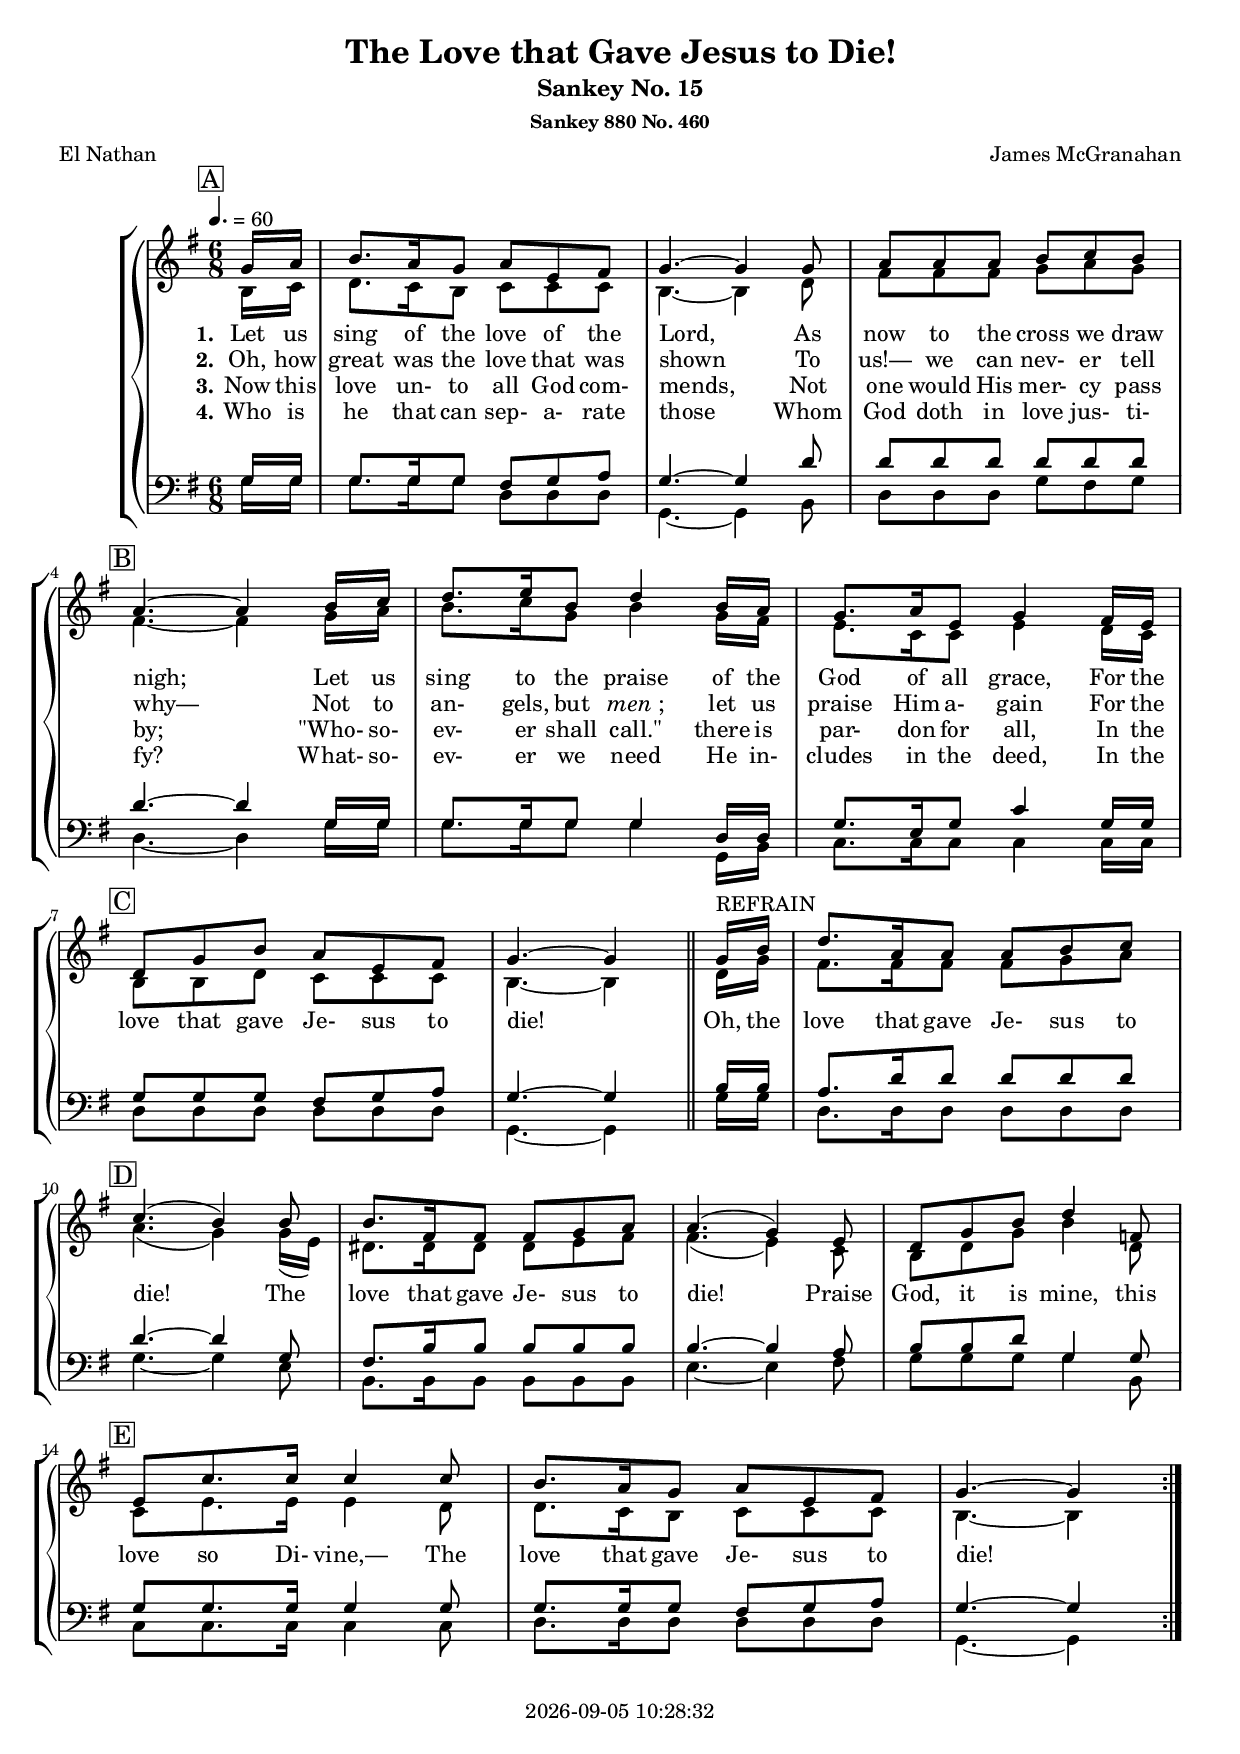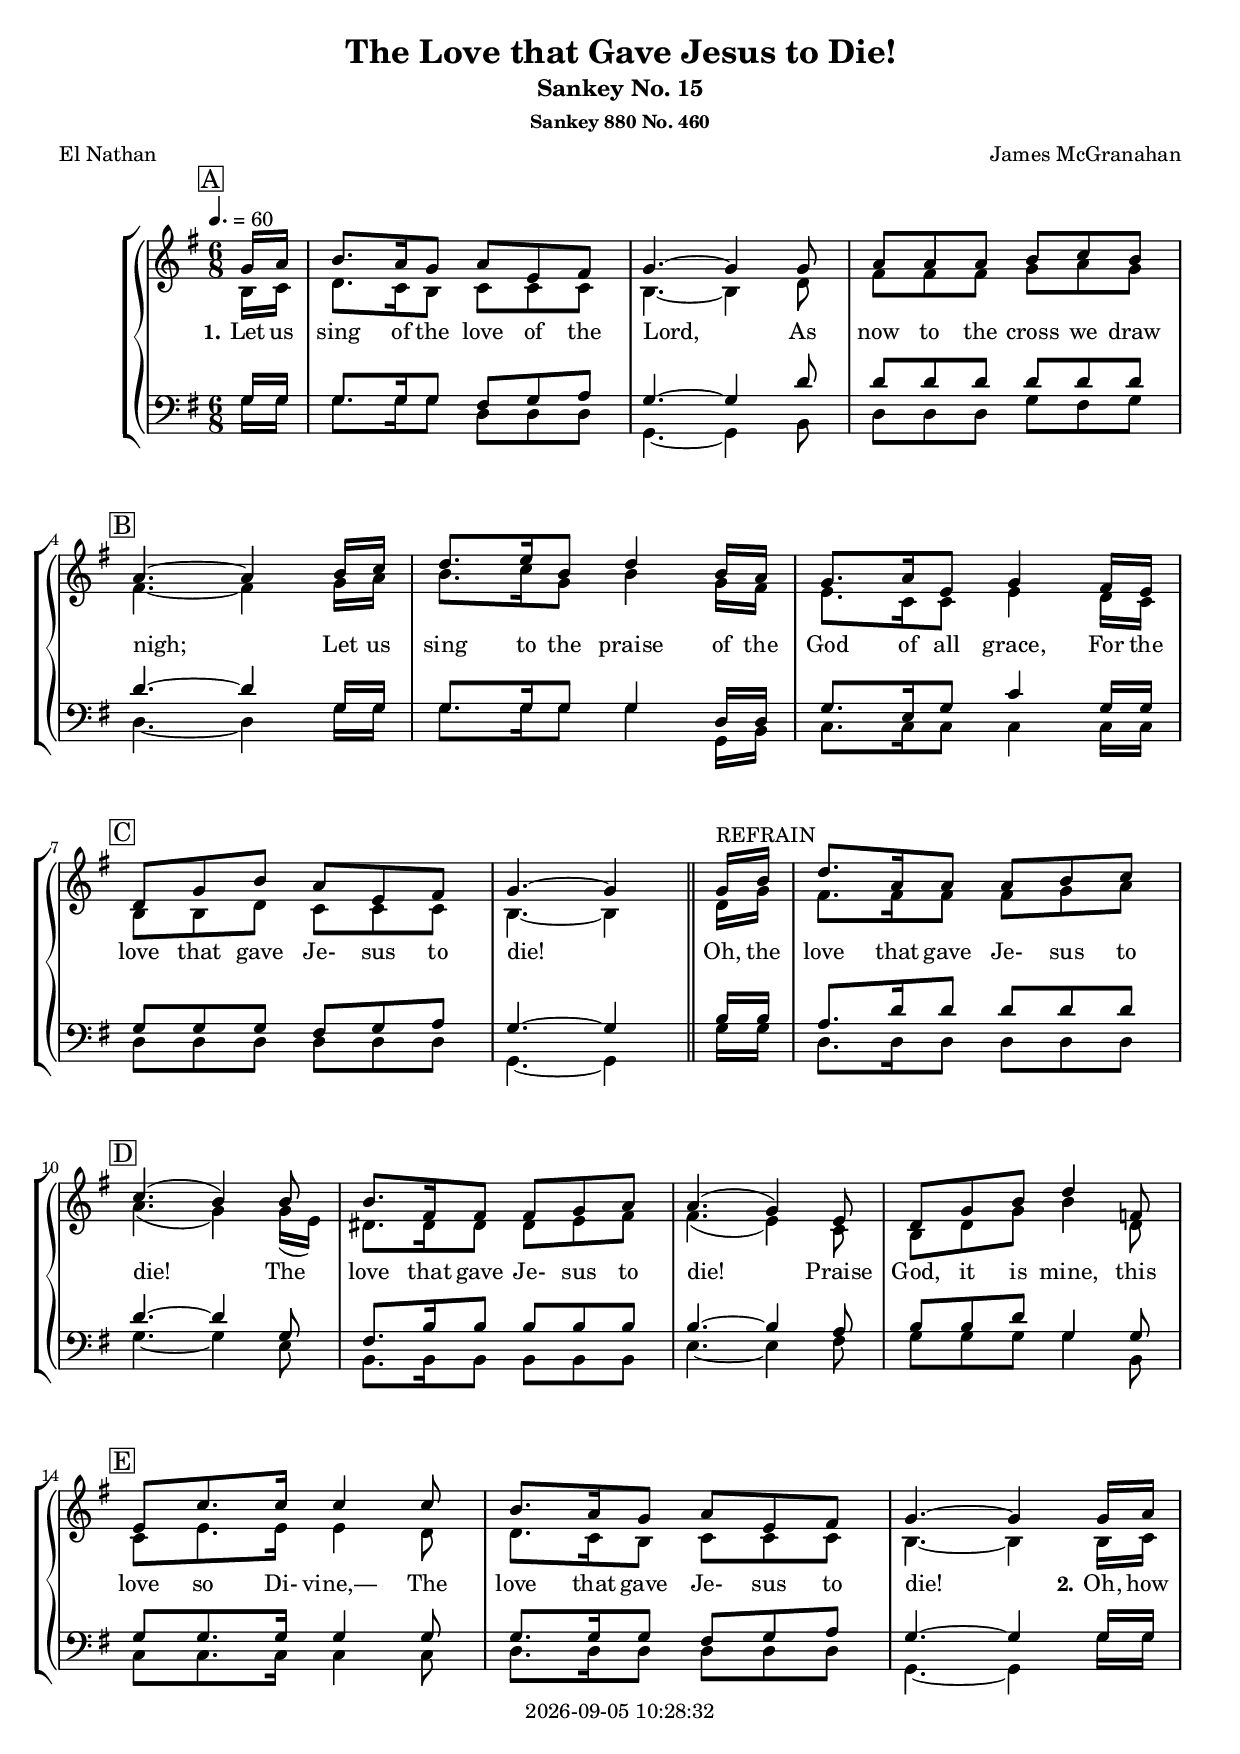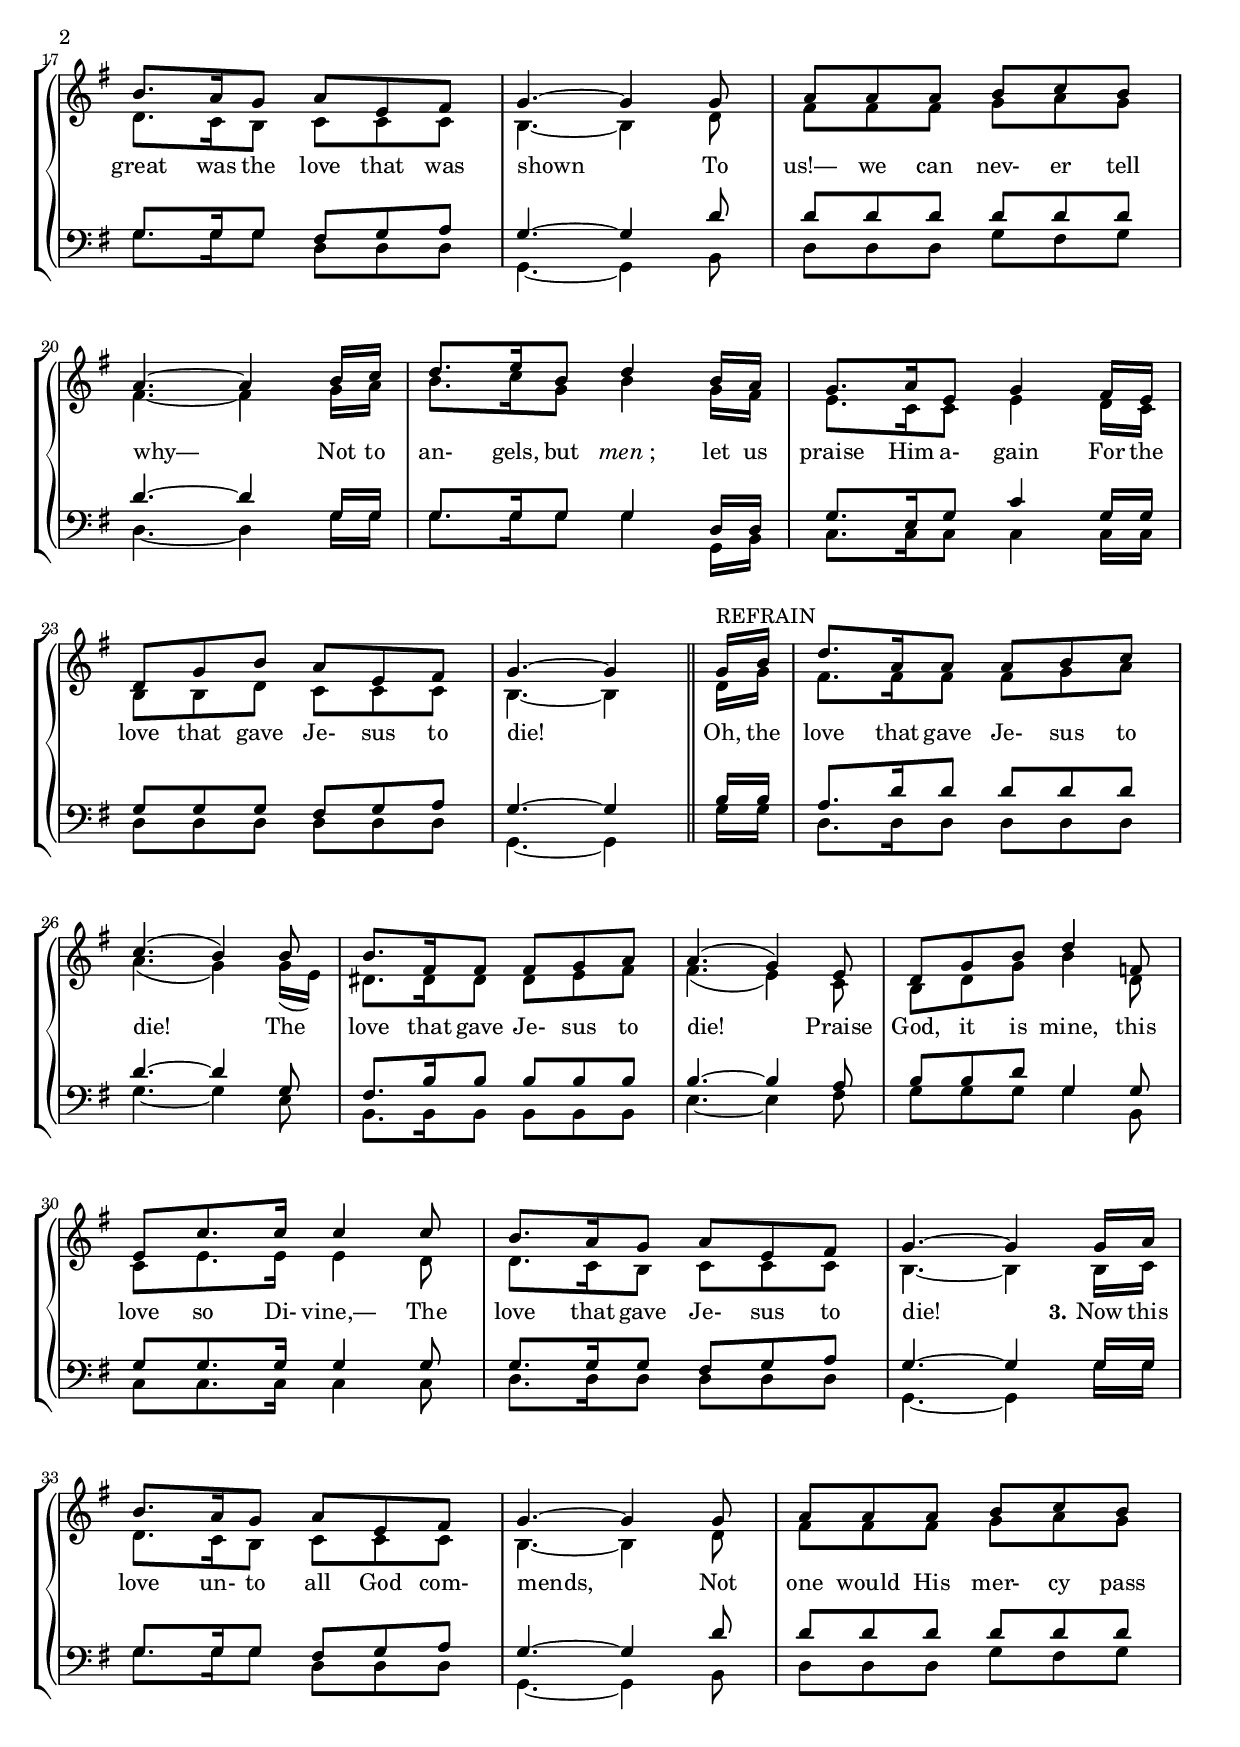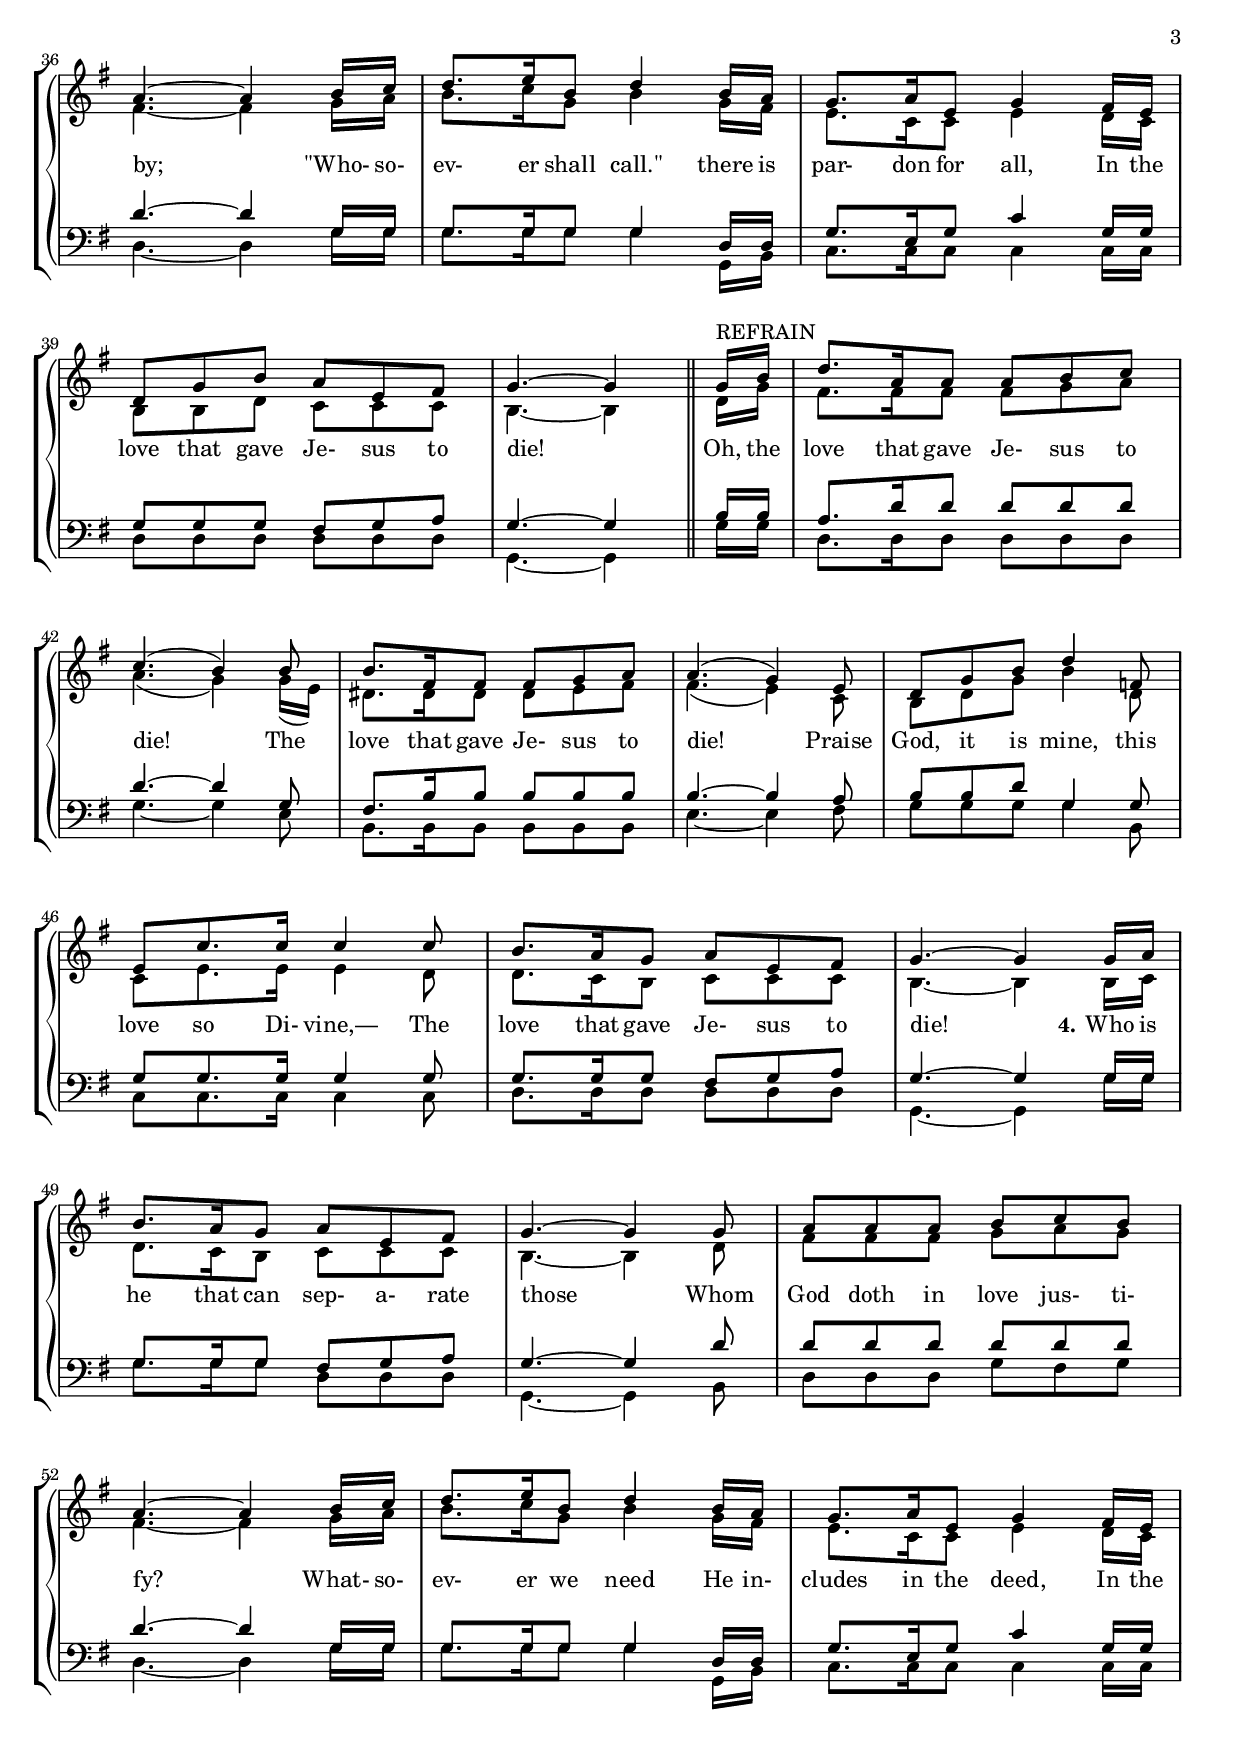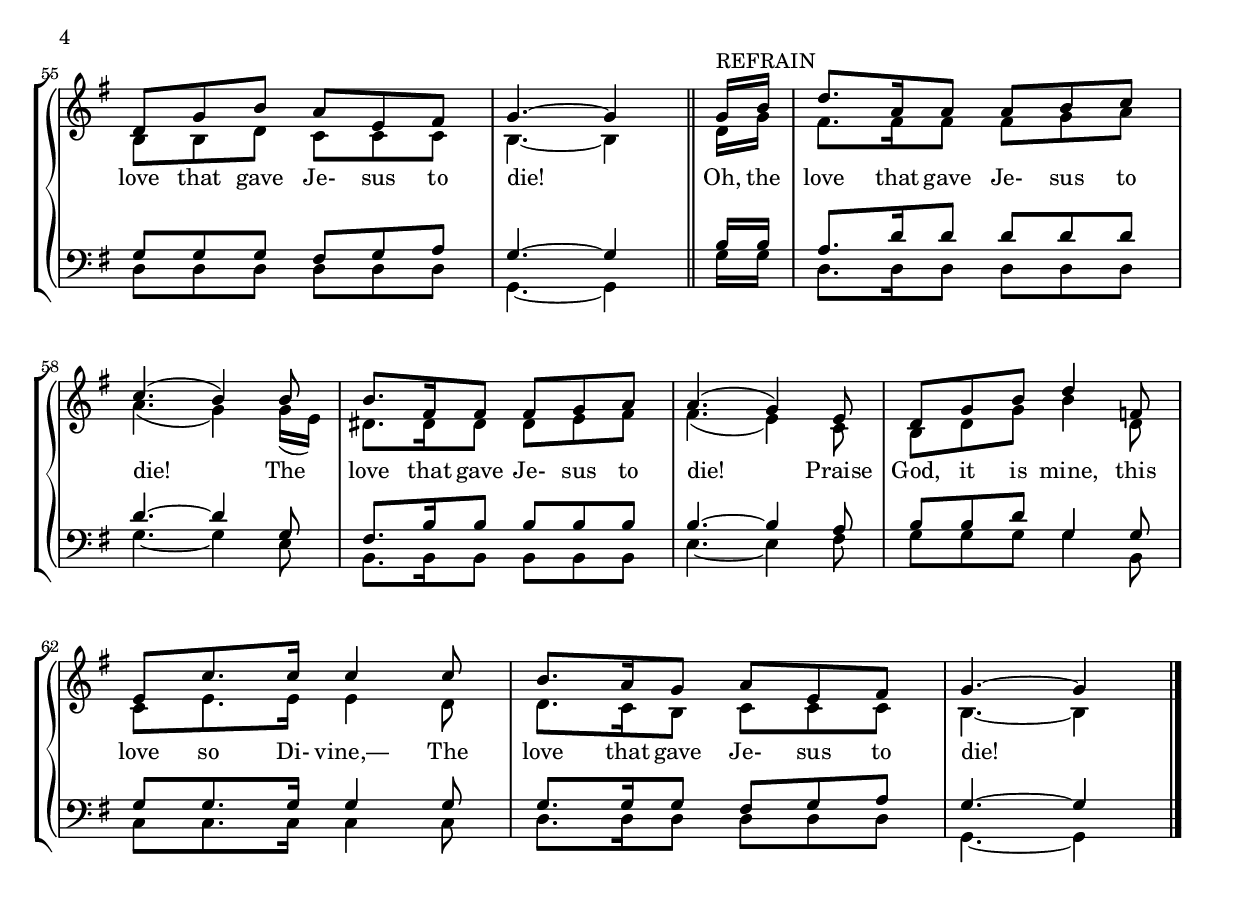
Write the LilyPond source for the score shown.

\version "2.20.2"

\include "articulate.ly"

today = #(strftime "%Y-%m-%d %H:%M:%S" (localtime (current-time)))

\header {
% centered at top
%  dedication  = "dedication"
  title       = "The Love that Gave Jesus to Die!"
  subtitle    = "Sankey No. 15"
  subsubtitle = "Sankey 880 No. 460"
%  instrument  = "instrument"
  
% arrangement of following lines:
%
%  poet    composer
%  meter   arranger
%  piece       opus

  composer    = "James McGranahan"
%  arranger    = "arranger"
%  opus        = "opus"

  poet        = "El Nathan"
%  meter       = "meter"
%  piece       = "piece"

% centered at bottom
% tagline     = "tagline" % default lilypond version
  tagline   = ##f
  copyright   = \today
}

 #(set-global-staff-size 18)

global = {
  \key g \major
  \time 6/8
  \tempo 4.=60
  \partial 8
}

RehearsalTrack = {
% \set Score.currentBarNumber = #5
% \mark \markup { \circle "1a" }
  \mark \markup { \box "A" } s8 s2.*3
  \mark \markup { \box "B" } s2.*3
  \mark \markup { \box "C" } s2.*3
  \mark \markup { \box "D" } s2.*4
  \mark \markup { \box "E" } s2.*2 s4. s4
}

TempoTrack = {
}

soprano = \relative c'' {
  \global
  \repeat volta 4 {
    g16 a
    b8. a16 g8 a e fis
    g4.~ g4 g8
    a8 a a b c b \break
    a4.~a4 b16 c % B
    d8. e16 b8 d4 b16 a
    g8. a16 e8 g4 fis16 e \break
    d8 g b a e fis % C
    g4.~g4 \bar "||" g16^\markup REFRAIN b
    d8. a16 a8 a b c \break
    c4.(b4) b8 % D
    b8. fis16 fis8 fis g a
    a4.(g4) e8
    d8 g b d4 f,8 \break
    e8 c'8. c16 c4 c8 % E
    b8. a16 g8 a e fis

    g4.~g4
  }
}

dynamicsWomen = {
  \override DynamicTextSpanner.style = #'none
}

alto = \relative c' {
  \global
  \repeat volta 4 {
    b16 c
    d8. c16 b8 c c c
    b4.~b4 d8
    fis8 fis fis g a g
    fis4.~fis4 g16 a % B
    b8. c16 g8 b4 g16 fis
    e8. c16 c8 e4 d16 c
    b8 b d c c c % C
    b4.~b4 \bar "||" d16 g
    fis8. fis16 fis8 fis g a
    a4.(g4) g16(e) % D
    dis8. dis16 dis8 dis e fis
    fis4.(e4) c8
    b8 d g b4 d,8
    c8 e8. e16 e4 d8 % E
    d8. c16 b8 c c c
    b4.~b4
  }
}

tenor = \relative c' {
  \global
  \repeat volta 4 {
    g16 g
    g8. g16 g8 fis g a
    g4.~g4 d'8
    d8 d d d d d
    d4.~d4 g,16 g % B
    g8. g16 g8 g4 d16 d
    g8. e16 g8 c4 g16 g
    g8 g g fis g a % C
    g4.~g4 \bar "||" b16 b
    a8. d16 d8 d d d
    d4.~d4 g,8 % D
    fis8. b16 b8 b b b
    b4.~b4 a8
    b8 b d g,4 g8
    g8 g8. g16 g4 g8 % E
    g8. g16 g8 fis g a
    g4.~g4
  }
}

dynamicsMen = {
  \override DynamicTextSpanner.style = #'none
}

bass= \relative c' {
  \global
  \repeat volta 4 {
    g16 g
    g8. g16 g8 d d d
    g,4.~g4 b8
    d8 d d g fis g
    d4.~d4 g16 g % B
    g8. g16 g8 g4 g,16 b
    c8. c16 c8 c4 c16 c
    d8 d d d d d % C
    g,4.~g4 \bar "||" g'16 g
    d8. d16 d8 d d d
    g4.~g4 e8 % D
    b8. b16 b8 b b b
    e4.~e4 fis8
    g8 g g g4 b,8
    c8 c8. c16 c4 c8 % E
    d8. d16 d8 d d d
    g,4.~g4
  }
}

wordsOne = \lyricmode {
  \set stanza = "1."
  Let us sing of the love of the Lord,
  As now to the cross we draw nigh;
  Let us sing to the praise of the God of all grace,
  For the
}

chorus = \lyricmode {
  love that gave Je- sus to die!
  Oh, the love that gave Je- sus to die!
  The love that gave Je- sus to die!
  Praise God, it is mine, this love so Di- vine,—
  The love that gave Je- sus to die!
}
  
wordsTwo = \lyricmode {
  \set stanza = "2."
  Oh, how great was the love that was shown
  To us!— we can nev- er tell why—
  Not to an- gels, but \markup{\italic {men};} let us praise Him a- gain
  For the
}
  
wordsThree = \lyricmode {
  \set stanza = "3."
  Now this love un- to all God com- mends,
  Not one would His mer- cy pass by;
  "\"Who-" so- ev- er shall "call.\""
  there is par- don for all,
  In the
}
  
wordsFour = \lyricmode {
  \set stanza = "4."
  Who is he that can sep- a- rate those
  Whom God doth in love jus- ti- fy?
  What- so- ev- er we need
  He in- cludes in the deed,
  In the
}
  
wordsMidi = \lyricmode {
  \set stanza = "1."
  "\nLet " "us " "sing " "of " "the " "love " "of " "the " "Lord, "
  "\nAs " "now " "to " "the " "cross " "we " "draw " "nigh; "
  "\nLet " "us " "sing " "to " "the " "praise " "of " "the " "God " "of " "all " "grace, "
  "\nFor " "the " "love " "that " "gave " Je "sus " "to " "die! "
  "\nOh, " "the " "love " "that " "gave " Je "sus " "to " "die! "
  "\nThe " "love " "that " "gave " Je "sus " "to " "die! "
  "\nPraise " "God, " "it " "is " "mine, " "this " "love " "so " Di "vine,— "
  "\nThe " "love " "that " "gave " Je "sus " "to " "die! "

  \set stanza = "2."
  "\nOh, " "how " "great " "was " "the " "love " "that " "was " "shown "
  "\nTo " "us!— " "we " "can " nev "er " "tell " "why— "
  "\nNot " "to " an "gels, " "but " "men; " "let " "us " "praise " "Him " a "gain"y
  "\nFor " "the " "love " "that " "gave " Je "sus " "to " "die! "
  "\nOh, " "the " "love " "that " "gave " Je "sus " "to " "die! "
  "\nThe " "love " "that " "gave " Je "sus " "to " "die! "
  "\nPraise " "God, " "it " "is " "mine, " "this " "love " "so " Di "vine,— "
  "\nThe " "love " "that " "gave " Je "sus " "to " "die! "

  \set stanza = "3."
  "\nNow " "this " "love " un "to " "all " "God " com "mends, "
  "\nNot " "one " "would " "His " mer "cy " "pass " "by; "
  "\n\"Who" so ev "er " "shall " "call.\" "
  "\nthere " "is " par "don " "for " "all, "
  "\nIn " "the " "love " "that " "gave " Je "sus " "to " "die! "
  "\nOh, " "the " "love " "that " "gave " Je "sus " "to " "die! "
  "\nThe " "love " "that " "gave " Je "sus " "to " "die! "
  "\nPraise " "God, " "it " "is " "mine, " "this " "love " "so " Di "vine,— "
  "\nThe " "love " "that " "gave " Je "sus " "to " "die! "

  \set stanza = "4."
  "\nWho " "is " "he " "that " "can " sep a "rate " "those "
  "\nWhom " "God " "doth " "in " "love " jus ti "fy? "
  "\nWhat" so ev "er " "we " "need "
  "\nHe " in "cludes " "in " "the " "deed, "
  "\nIn " "the " "love " "that " "gave " Je "sus " "to " "die! "
  "\nOh, " "the " "love " "that " "gave " Je "sus " "to " "die! "
  "\nThe " "love " "that " "gave " Je "sus " "to " "die! "
  "\nPraise " "God, " "it " "is " "mine, " "this " "love " "so " Di "vine,— "
  "\nThe " "love " "that " "gave " Je "sus " "to " "die! "
}
  
\book {
  \bookOutputSuffix "repeat"
  \score {
    \context GrandStaff <<
      <<
        \new ChoirStaff <<
                                  % Joint soprano/alto staff
          \new Dynamics \dynamicsWomen
          \new Staff <<
            \new Voice \RehearsalTrack
            \new Voice = "soprano" { \voiceOne \soprano }
            \new Voice = "alto"    { \voiceTwo \alto    }
            \new Lyrics \lyricsto "soprano" { \wordsOne \chorus }
            \new Lyrics \lyricsto "soprano" \wordsTwo
            \new Lyrics \lyricsto "soprano" \wordsThree
            \new Lyrics \lyricsto "soprano" \wordsFour
          >>
                                  % Joint tenor/bass staff
          \new Dynamics \dynamicsMen
          \new Staff <<
            \clef "bass"
            \new Voice = "tenor" { \voiceOne \tenor }
            \new Voice = "bass"  { \voiceTwo \bass  }
          >>
        >>
      >>
    >>
    \layout {
      indent = 1.5\cm
      \context {
        \Staff \RemoveAllEmptyStaves
      }
    }
  }
}
  
\book {
  \bookOutputSuffix "single"
  \score {
    \unfoldRepeats
%    \articulate
    <<
    \context GrandStaff <<
      <<
        \new ChoirStaff <<
                                  % Joint soprano/alto staff
          \new Dynamics \dynamicsWomen
          \new Staff <<
            \new Voice \RehearsalTrack
            \new Voice = "soprano" { \voiceOne \soprano \bar "|." }
            \new Voice = "alto"    { \voiceTwo \alto    }
            \new Lyrics \lyricsto "soprano" { \wordsOne \chorus
                                              \wordsTwo \chorus
                                              \wordsThree \chorus
                                              \wordsFour \chorus
                                            }
          >>
                                  % Joint tenor/bass staff
          \new Dynamics \dynamicsMen
          \new Staff <<
            \clef "bass"
            \new Voice = "tenor" { \voiceOne \tenor }
            \new Voice = "bass"  { \voiceTwo \bass  }
          >>
        >>
        >>
      >>
    >>
    \layout {
      indent = 1.5\cm
      \context {
        \Staff \RemoveAllEmptyStaves
      }
    }
  }
}
  
\book {
  \bookOutputSuffix "midi"
  \score {
    \unfoldRepeats
%    \articulate
    <<
    \context GrandStaff <<
      <<
        \new ChoirStaff <<
                                  % Joint soprano/alto staff
          \new Dynamics \dynamicsWomen
          \new Staff <<
            \new Voice \TempoTrack
            \new Voice = "soprano" { \voiceOne \soprano }
            \new Voice = "alto"    { \voiceTwo \alto    }
            \new Lyrics \lyricsto "soprano" \wordsMidi
          >>
                                  % Joint tenor/bass staff
          \new Dynamics \dynamicsMen
          \new Staff <<
            \clef "bass"
            \new Voice = "tenor" { \voiceOne \tenor }
            \new Voice = "bass"  { \voiceTwo \bass  }
          >>
        >>
        >>
      >>
    >>
    \midi {}
  }
}
